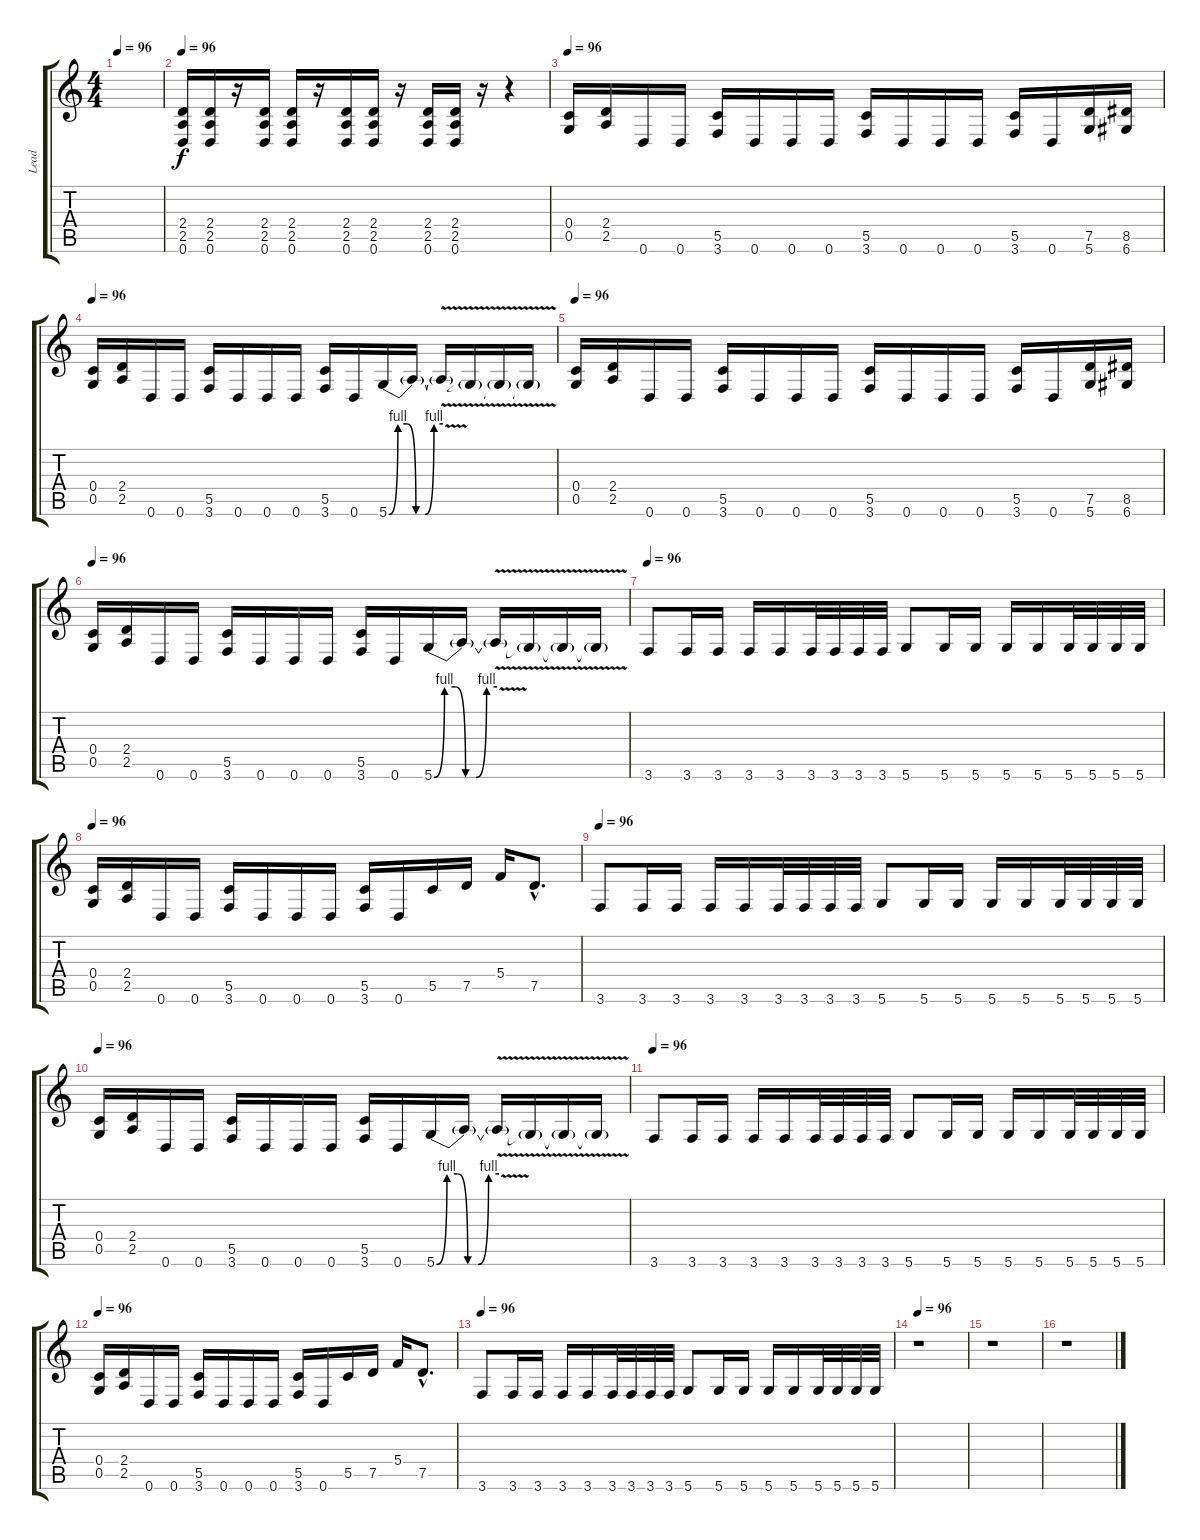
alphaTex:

\track ("Lead" "Lead") {instrument distortionguitar}
\staff {score tabs}
\tuning (D4 A3 F3 C3 G2 D2) {hide}
\ts (4 4)
\tempo 96
\clef g2
\ks c
|
\tempo 96
(2.4 2.5 0.6).16{volume 10} (2.4 2.5 0.6).16 r.16 (2.4 2.5 0.6).16 (2.4 2.5 0.6).16 r.16 (2.4 2.5 0.6).16 (2.4 2.5 0.6).16 r.16 (2.4 2.5 0.6).16 (2.4 2.5 0.6).16 r.16 r.4 |
\tempo 96
(0.4 0.5).16{volume 11} (2.4 2.5).16 0.6.16 0.6.16 (5.5 3.6).16 0.6.16 0.6.16 0.6.16 (5.5 3.6).16 0.6.16 0.6.16 0.6.16 (5.5 3.6).16 0.6.16 (7.5 5.6).16 (8.5 6.6).16 |
\tempo 96
(0.4 0.5).16 (2.4 2.5).16 0.6.16 0.6.16 (5.5 3.6).16 0.6.16 0.6.16 0.6.16 (5.5 3.6).16 0.6.16 5.6{be (custom 0 0 10 4 20 4 30 0 40 0 50 4 60 4)}.16 5.6{t}.16 5.6{v t}.16 5.6{v t}.16 5.6{v t}.16 5.6{v t}.16 |
\tempo 96
(0.4 0.5).16 (2.4 2.5).16 0.6.16 0.6.16 (5.5 3.6).16 0.6.16 0.6.16 0.6.16 (5.5 3.6).16 0.6.16 0.6.16 0.6.16 (5.5 3.6).16 0.6.16 (7.5 5.6).16 (8.5 6.6).16 |
\tempo 96
(0.4 0.5).16 (2.4 2.5).16 0.6.16 0.6.16 (5.5 3.6).16 0.6.16 0.6.16 0.6.16 (5.5 3.6).16 0.6.16 5.6{be (custom 0 0 10 4 20 4 30 0 40 0 50 4 60 4)}.16 5.6{t}.16 5.6{v t}.16 5.6{v t}.16 5.6{v t}.16 5.6{v t}.16 |
\tempo 96
3.6.8 3.6.16 3.6.16 3.6.16 3.6.16 3.6.32 3.6.32 3.6.32 3.6.32 5.6.8 5.6.16 5.6.16 5.6.16 5.6.16 5.6.32 5.6.32 5.6.32 5.6.32 |
\tempo 96
(0.4 0.5).16 (2.4 2.5).16 0.6.16 0.6.16 (5.5 3.6).16 0.6.16 0.6.16 0.6.16 (5.5 3.6).16 0.6.16 5.5.16 7.5.16 5.4.16 7.5{hac}.8{d} |
\tempo 96
3.6.8 3.6.16 3.6.16 3.6.16 3.6.16 3.6.32 3.6.32 3.6.32 3.6.32 5.6.8 5.6.16 5.6.16 5.6.16 5.6.16 5.6.32 5.6.32 5.6.32 5.6.32 |
\tempo 96
(0.4 0.5).16 (2.4 2.5).16 0.6.16 0.6.16 (5.5 3.6).16 0.6.16 0.6.16 0.6.16 (5.5 3.6).16 0.6.16 5.6{be (custom 0 0 10 4 20 4 30 0 40 0 50 4 60 4)}.16 5.6{t}.16 5.6{v t}.16 5.6{v t}.16 5.6{v t}.16 5.6{v t}.16 |
\tempo 96
3.6.8 3.6.16 3.6.16 3.6.16 3.6.16 3.6.32 3.6.32 3.6.32 3.6.32 5.6.8 5.6.16 5.6.16 5.6.16 5.6.16 5.6.32 5.6.32 5.6.32 5.6.32 |
\tempo 96
(0.4 0.5).16 (2.4 2.5).16 0.6.16 0.6.16 (5.5 3.6).16 0.6.16 0.6.16 0.6.16 (5.5 3.6).16 0.6.16 5.5.16 7.5.16 5.4.16 7.5{hac}.8{d} |
\tempo 96
3.6.8 3.6.16 3.6.16 3.6.16 3.6.16 3.6.32 3.6.32 3.6.32 3.6.32 5.6.8 5.6.16 5.6.16 5.6.16 5.6.16 5.6.32 5.6.32 5.6.32 5.6.32 |
\tempo 96
r.1 |
r.1 |
r.1
